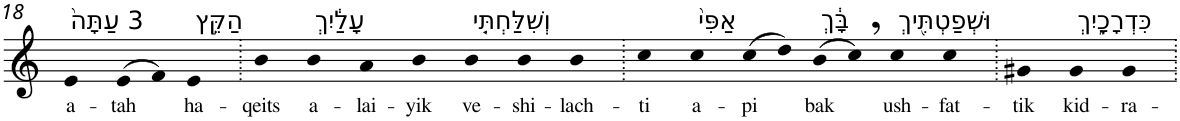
**kern	**text
*part1	*part1
*staff1	*staff1
*I"Piano	*
*I'Pno	*
!!LO:PB:g=z
*clefG2	*
*k[]	*
=18	=18
!LO:TX:a:t=3 עַתָּה֙	!
!	!LO:LY:b
4e	a-
!	!LO:LY:b
(>8e	-tah
8f)	.
!LO:TX:a:t=הַקֵּ֣ץ	!
!	!LO:LY:b
4e	ha-
=19.	=19.
!	!LO:LY:b
4b	-qeits
!LO:TX:a:t=עָלַ֔יִךְ	!
!	!LO:LY:b
4b	a-
!	!LO:LY:b
4a	-lai-
!	!LO:LY:b
4b	-yik
!LO:TX:a:t=וְשִׁלַּחְתִּ֤י	!
!	!LO:LY:b
4b	ve-
!	!LO:LY:b
4b	-shi-
!	!LO:LY:b
4b	-lach-
=20.	=20.
!	!LO:LY:b
4cc	-ti
!LO:TX:a:t=אַפִּי֙	!
!	!LO:LY:b
4cc	a-
!	!LO:LY:b
(>8cc	-pi
8dd)	.
!LO:TX:a:t=בָּ֔ךְ	!
!	!LO:LY:b
(>8b	bak
8cc,)	.
!LO:TX:a:t=וּשְׁפַטְתִּ֖יךְ	!
!	!LO:LY:b
4cc	ush-
!	!LO:LY:b
4cc	-fat-
=21.	=21.
!	!LO:LY:b
4g#X	-tik
!LO:TX:a:t=כִּדְרָכָ֑יִךְ	!
!	!LO:LY:b
4g#	kid-
!	!LO:LY:b
4g#	-ra-
=.	=.
*-	*-
